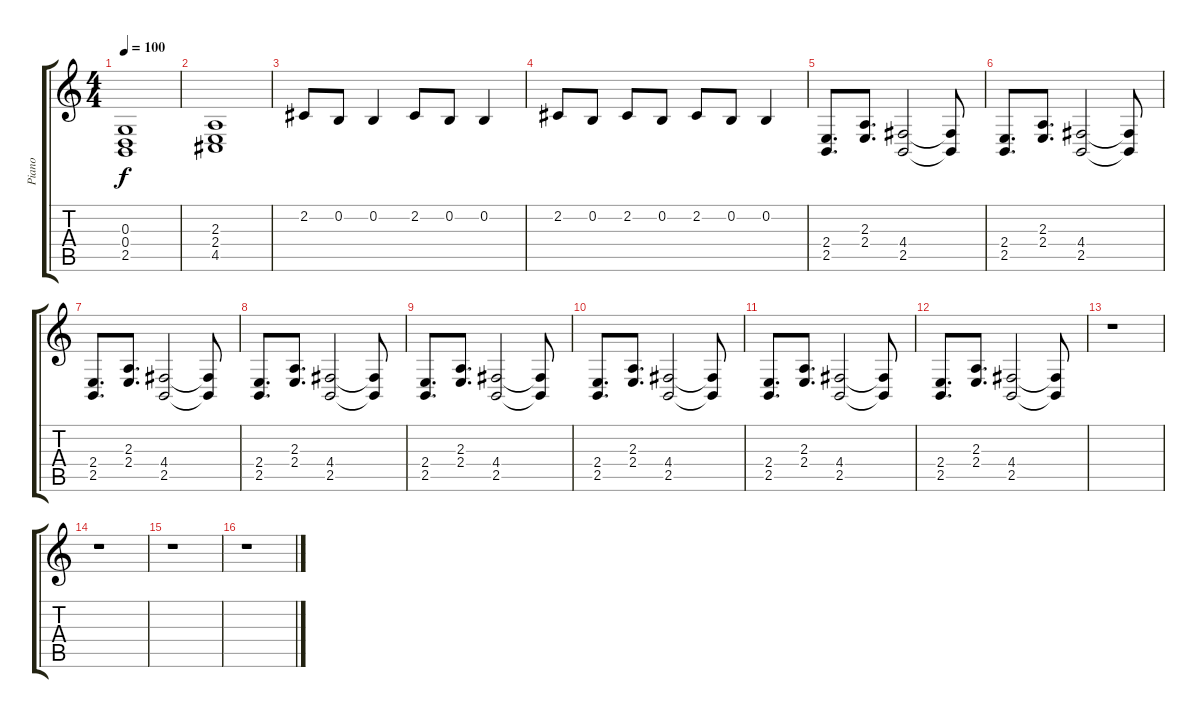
\track ("Piano" "Piano") {instrument acousticgrandpiano}
\staff {score tabs}
\tuning (E4 B3 G3 D3 A2 E2) {hide}
\ts (4 4)
\tempo 100
\clef g2
\ks c
(0.3 0.4 2.5).1{dy f} |
(2.3 2.4 4.5).1 |
2.2.8 0.2.8 0.2.4 2.2.8 0.2.8 0.2.4 |
2.2.8 0.2.8 2.2.8 0.2.8 2.2.8 0.2.8 0.2.4 |
(2.4 2.5).8{d} (2.3 2.4).8{d} (4.4 2.5).2 (4.4{t} 2.5{t}).8 |
(2.4 2.5).8{d} (2.3 2.4).8{d} (4.4 2.5).2 (4.4{t} 2.5{t}).8 |
(2.4 2.5).8{d} (2.3 2.4).8{d} (4.4 2.5).2 (4.4{t} 2.5{t}).8 |
(2.4 2.5).8{d} (2.3 2.4).8{d} (4.4 2.5).2 (4.4{t} 2.5{t}).8 |
(2.4 2.5).8{d} (2.3 2.4).8{d} (4.4 2.5).2 (4.4{t} 2.5{t}).8 |
(2.4 2.5).8{d} (2.3 2.4).8{d} (4.4 2.5).2 (4.4{t} 2.5{t}).8 |
(2.4 2.5).8{d} (2.3 2.4).8{d} (4.4 2.5).2 (4.4{t} 2.5{t}).8 |
(2.4 2.5).8{d} (2.3 2.4).8{d} (4.4 2.5).2 (4.4{t} 2.5{t}).8 |
r.1 |
r.1 |
r.1 |
r.1
